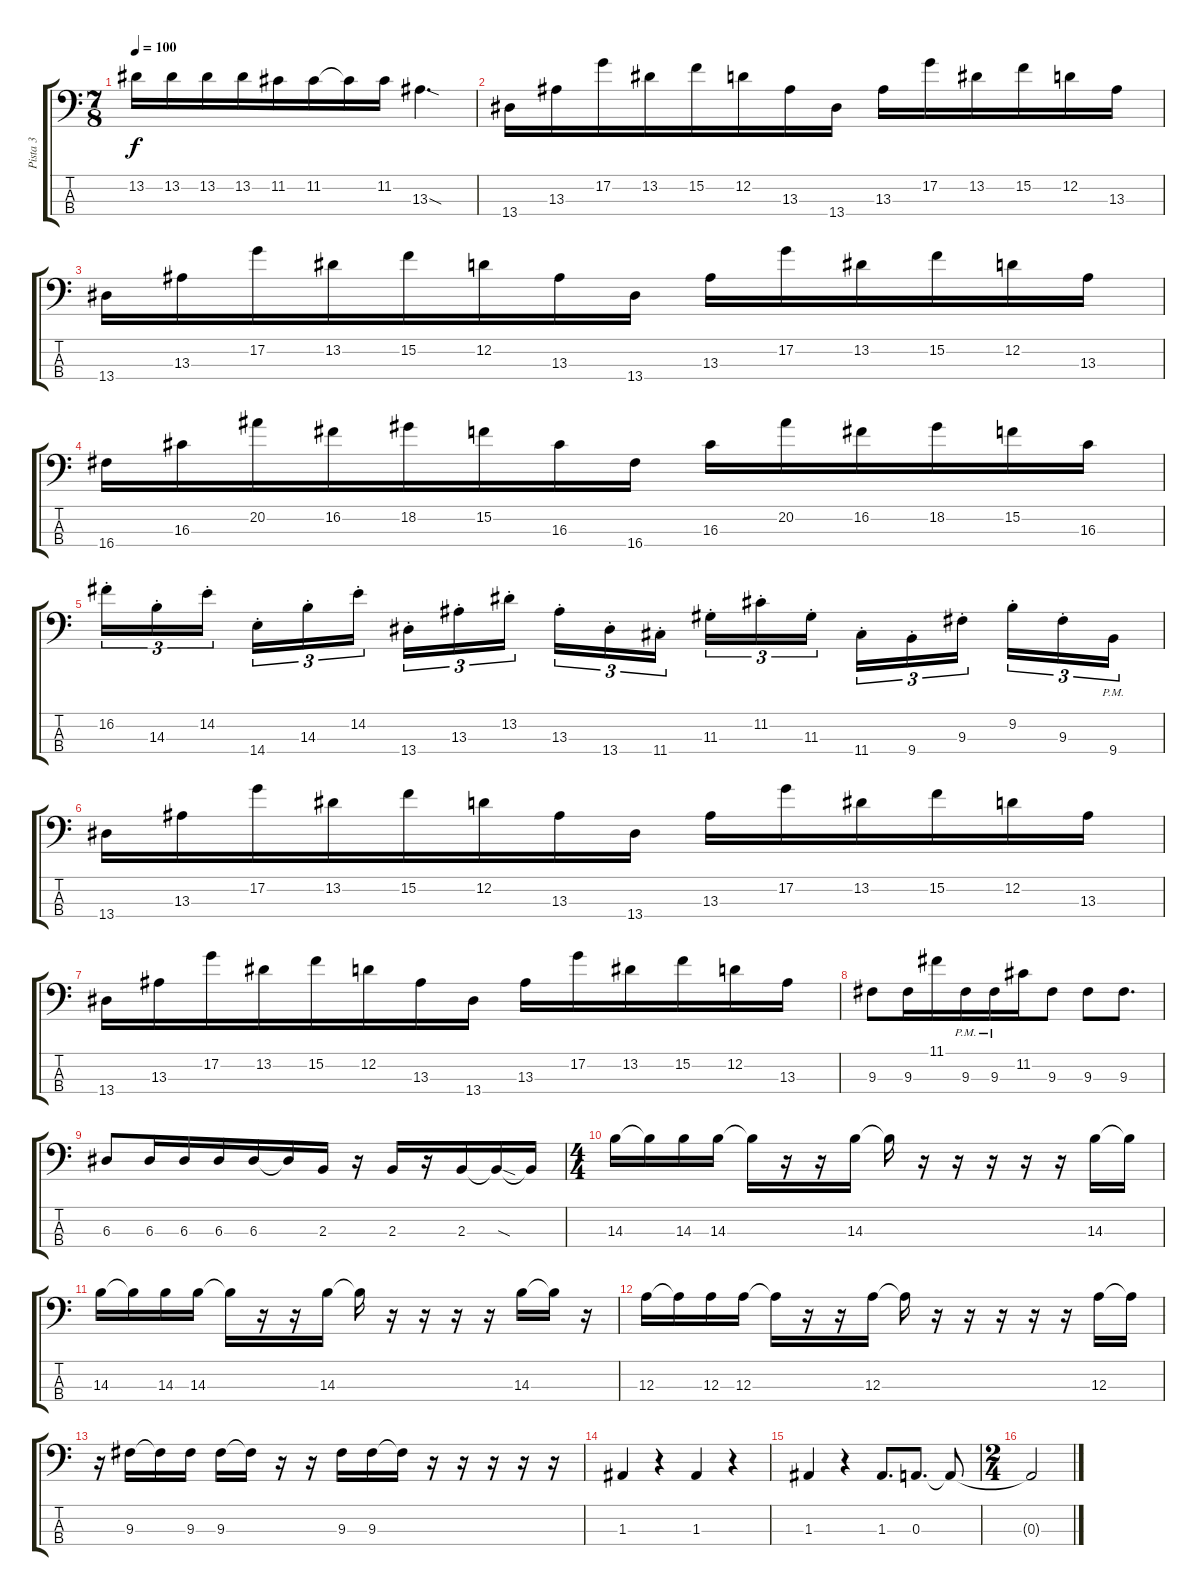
\track ("Pista 3" "Pista 3") {instrument electricbassfinger}
\staff {score tabs}
\tuning (G2 D2 A1 D1) {hide}
\ts (7 8)
\tempo 100
\clef f4
\ks c
13.2.16{dy f} 13.2.16 13.2.16 13.2.16 11.2.16 11.2.16 11.2{t}.16 11.2.16 13.3{sod}.4{d} |
13.4.16 13.3.16 17.2.16 13.2.16 15.2.16 12.2.16 13.3.16 13.4.16 13.3.16 17.2.16 13.2.16 15.2.16 12.2.16 13.3.16 |
13.4.16 13.3.16 17.2.16 13.2.16 15.2.16 12.2.16 13.3.16 13.4.16 13.3.16 17.2.16 13.2.16 15.2.16 12.2.16 13.3.16 |
16.4.16 16.3.16 20.2.16 16.2.16 18.2.16 15.2.16 16.3.16 16.4.16 16.3.16 20.2.16 16.2.16 18.2.16 15.2.16 16.3.16 |
16.2{st}.16{tu (3 2)} 14.3{st}.16{tu (3 2)} 14.2{st}.16{tu (3 2)} 14.4{st}.16{tu (3 2)} 14.3{st}.16{tu (3 2)} 14.2{st}.16{tu (3 2)} 13.4{st}.16{tu (3 2)} 13.3{st}.16{tu (3 2)} 13.2{st}.16{tu (3 2)} 13.3{st}.16{tu (3 2)} 13.4{st}.16{tu (3 2)} 11.4{st}.16{tu (3 2)} 11.3{st}.16{tu (3 2)} 11.2{st}.16{tu (3 2)} 11.3{st}.16{tu (3 2)} 11.4{st}.16{tu (3 2)} 9.4{st}.16{tu (3 2)} 9.3{st}.16{tu (3 2)} 9.2{st}.16{tu (3 2)} 9.3{st}.16{tu (3 2)} 9.4{pm}.16{tu (3 2)} |
13.4.16 13.3.16 17.2.16 13.2.16 15.2.16 12.2.16 13.3.16 13.4.16 13.3.16 17.2.16 13.2.16 15.2.16 12.2.16 13.3.16 |
13.4.16 13.3.16 17.2.16 13.2.16 15.2.16 12.2.16 13.3.16 13.4.16 13.3.16 17.2.16 13.2.16 15.2.16 12.2.16 13.3.16 |
9.3.8 9.3.16 11.1.16 9.3{pm}.16 9.3{pm}.16 11.2.16 9.3.8 9.3.8 9.3.8{d} |
6.3.8 6.3.16 6.3.16 6.3.16 6.3.16 6.3{t}.16 2.3.16 r.16 2.3.16 r.16 2.3.16 2.3{sod t}.16 2.3{t}.16 |
\ts (4 4)
14.3.16 14.3{t}.16 14.3.16 14.3.16 14.3{t}.16 r.16 r.16 14.3.16 14.3{t}.16 r.16 r.16 r.16 r.16 r.16 14.3.16 14.3{t}.16 |
14.3.16 14.3{t}.16 14.3.16 14.3.16 14.3{t}.16 r.16 r.16 14.3.16 14.3{t}.16 r.16 r.16 r.16 r.16 14.3.16 14.3{t}.16 r.16 |
12.3.16 12.3{t}.16 12.3.16 12.3.16 12.3{t}.16 r.16 r.16 12.3.16 12.3{t}.16 r.16 r.16 r.16 r.16 r.16 12.3.16 12.3{t}.16 |
r.16 9.3.16 9.3{t}.16 9.3.16 9.3.16 9.3{t}.16 r.16 r.16 9.3.16 9.3.16 9.3{t}.16 r.16 r.16 r.16 r.16 r.16 |
1.3.4 r.4 1.3.4 r.4 |
1.3.4 r.4 1.3.8{d} 0.3.8{d} 0.3{t}.8 |
\ts (2 4)
0.3{t}.2
